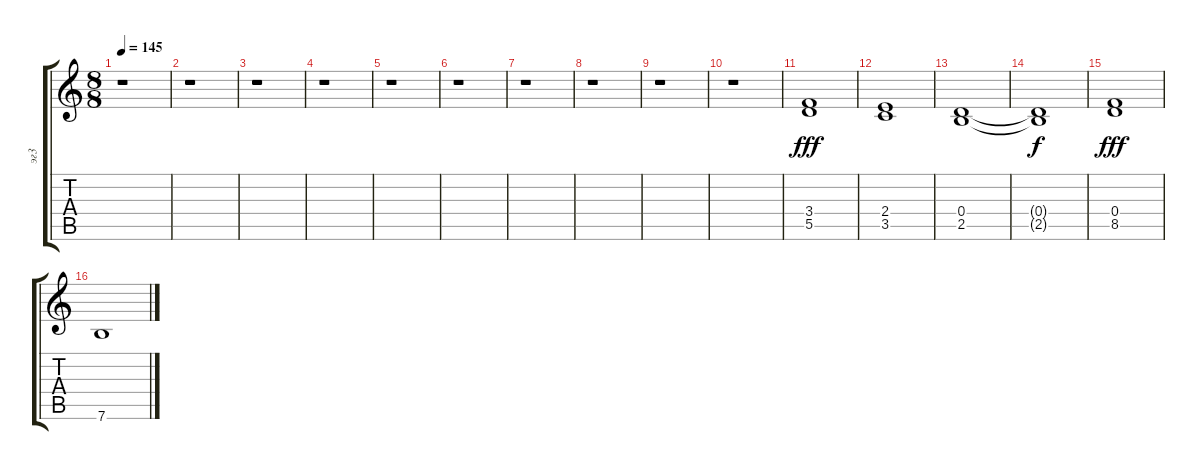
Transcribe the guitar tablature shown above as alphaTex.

\track ("эг3" "эг3") {instrument distortionguitar}
\staff {score tabs}
\tuning (E4 B3 G3 D3 A2 E2) {hide}
\ts (8 8)
\tempo 145
\clef g2
\ks c
r.1{dy fff} |
r.1 |
r.1 |
r.1 |
r.1 |
r.1 |
r.1 |
r.1 |
r.1 |
r.1 |
(3.4 5.5).1 |
(2.4 3.5).1 |
(0.4 2.5).1 |
(0.4{t} 2.5{t}).1{dy f} |
(0.4 8.5).1{dy fff} |
7.6.1
